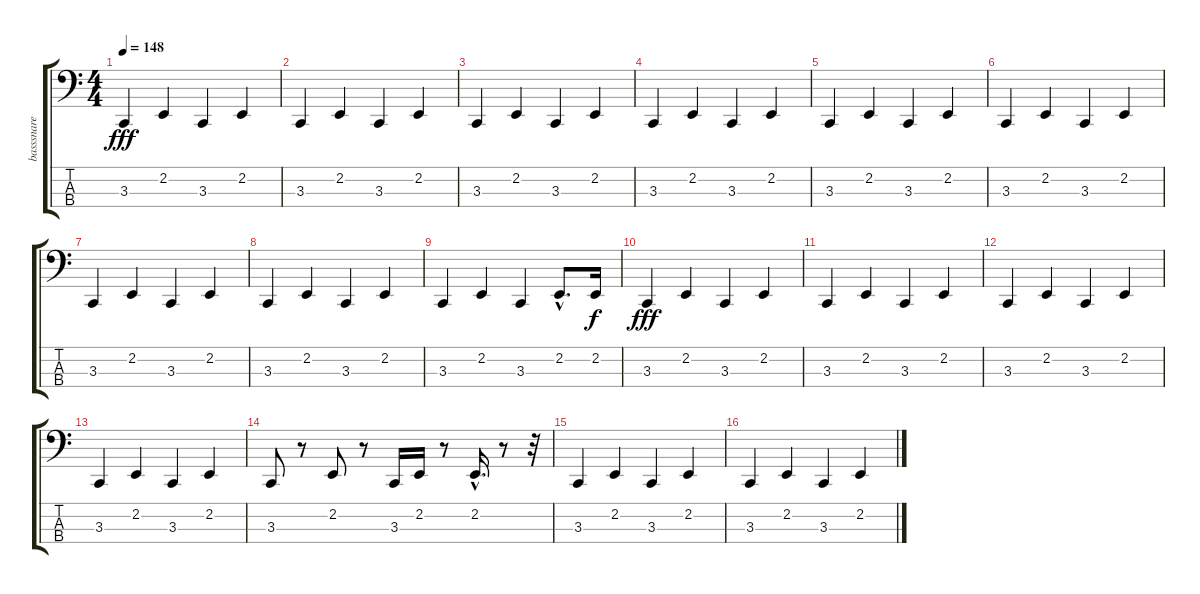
\track ("basssnare" "basssnare") {instrument acousticgrandpiano}
\staff {score tabs}
\tuning (G2 D2 A1 E1) {hide}
\ts (4 4)
\tempo 148
\clef f4
\ks c
3.3.4{dy fff} 2.2.4 3.3.4 2.2.4 |
3.3.4 2.2.4 3.3.4 2.2.4 |
3.3.4 2.2.4 3.3.4 2.2.4 |
3.3.4 2.2.4 3.3.4 2.2.4 |
3.3.4 2.2.4 3.3.4 2.2.4 |
3.3.4 2.2.4 3.3.4 2.2.4 |
3.3.4 2.2.4 3.3.4 2.2.4 |
3.3.4 2.2.4 3.3.4 2.2.4 |
3.3.4 2.2.4 3.3.4 2.2{hac}.8{d} 2.2.16{dy f} |
3.3.4{dy fff} 2.2.4 3.3.4 2.2.4 |
3.3.4 2.2.4 3.3.4 2.2.4 |
3.3.4 2.2.4 3.3.4 2.2.4 |
3.3.4 2.2.4 3.3.4 2.2.4 |
3.3.8 r.8 2.2.8 r.8 3.3.16 2.2.16 r.8 2.2{hac}.16{d} r.8 r.32 |
3.3.4 2.2.4 3.3.4 2.2.4 |
3.3.4 2.2.4 3.3.4 2.2.4
